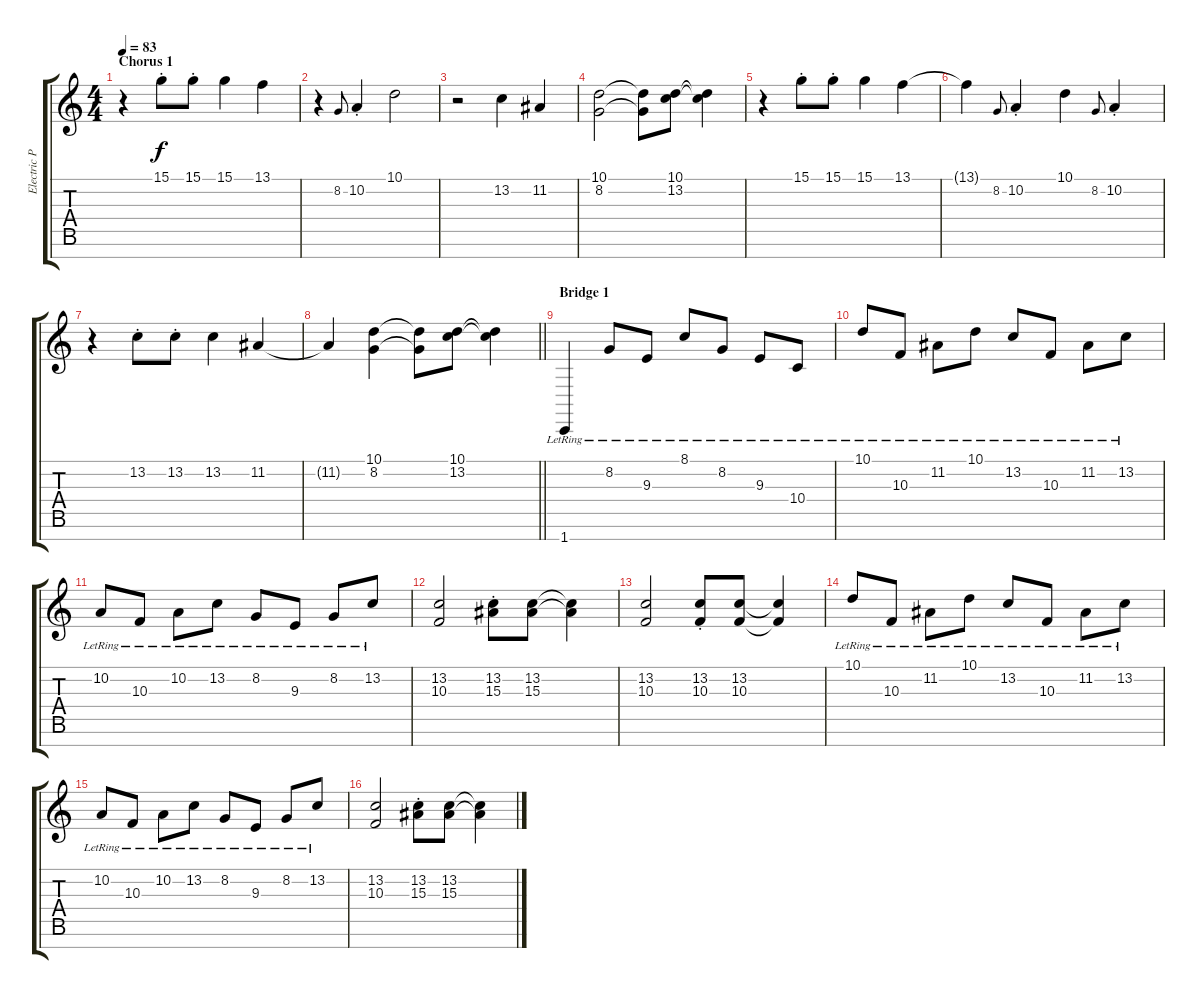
\track ("Electric Piano R (Keith)" "Electric P") {instrument electricpiano2}
\staff {score tabs}
\tuning (E4 B3 G3 D3 A2 E2 B1) {hide}
\ts (4 4)
\section ("" "Chorus 1")
\tempo 83
\clef g2
\ks c
r.4{dy f} 15.1{st}.8 15.1{st}.8 15.1.4 13.1.4 |
r.4 8.2.8{gr onbeat} 10.2{st}.4 10.1.2 |
r.2 13.2.4 11.2.4 |
(10.1 8.2).2 (10.1{t} 8.2{t}).8 (10.1 13.2).8 (10.1{t} 13.2{t}).4 |
r.4 15.1{st}.8 15.1{st}.8 15.1.4 13.1.4 |
13.1{t}.4 8.2.8{gr onbeat} 10.2{st}.4 10.1.4 8.2.8{gr onbeat} 10.2{st}.4 |
r.4 13.2{st}.8 13.2{st}.8 13.2.4 11.2.4 |
\barLineRight lightlight
11.2{t}.4 (10.1 8.2).4 (10.1{t} 8.2{t}).8 (10.1 13.2).8 (10.1{t} 13.2{t}).4 |
\section ("" "Bridge 1")
1.7{lr}.4 8.2{lr}.8 9.3{lr}.8 8.1{lr}.8 8.2{lr}.8 9.3{lr}.8 10.4{lr}.8 |
10.1{lr}.8 10.3{lr}.8 11.2{lr}.8 10.1{lr}.8 13.2{lr}.8 10.3{lr}.8 11.2{lr}.8 13.2{lr}.8 |
10.2{lr}.8 10.3{lr}.8 10.2{lr}.8 13.2{lr}.8 8.2{lr}.8 9.3{lr}.8 8.2{lr}.8 13.2{lr}.8 |
(13.2 10.3).2 (13.2{st} 15.3).8 (13.2 15.3).8 (13.2{t} 15.3{t}).4 |
(13.2 10.3).2 (13.2{st} 10.3{st}).8 (13.2 10.3).8 (13.2{t} 10.3{t}).4 |
10.1{lr}.8 10.3{lr}.8 11.2{lr}.8 10.1{lr}.8 13.2{lr}.8 10.3{lr}.8 11.2{lr}.8 13.2{lr}.8 |
10.2{lr}.8 10.3{lr}.8 10.2{lr}.8 13.2{lr}.8 8.2{lr}.8 9.3{lr}.8 8.2{lr}.8 13.2{lr}.8 |
(13.2 10.3).2 (13.2{st} 15.3{st}).8 (13.2 15.3).8 (13.2{t} 15.3{t}).4
